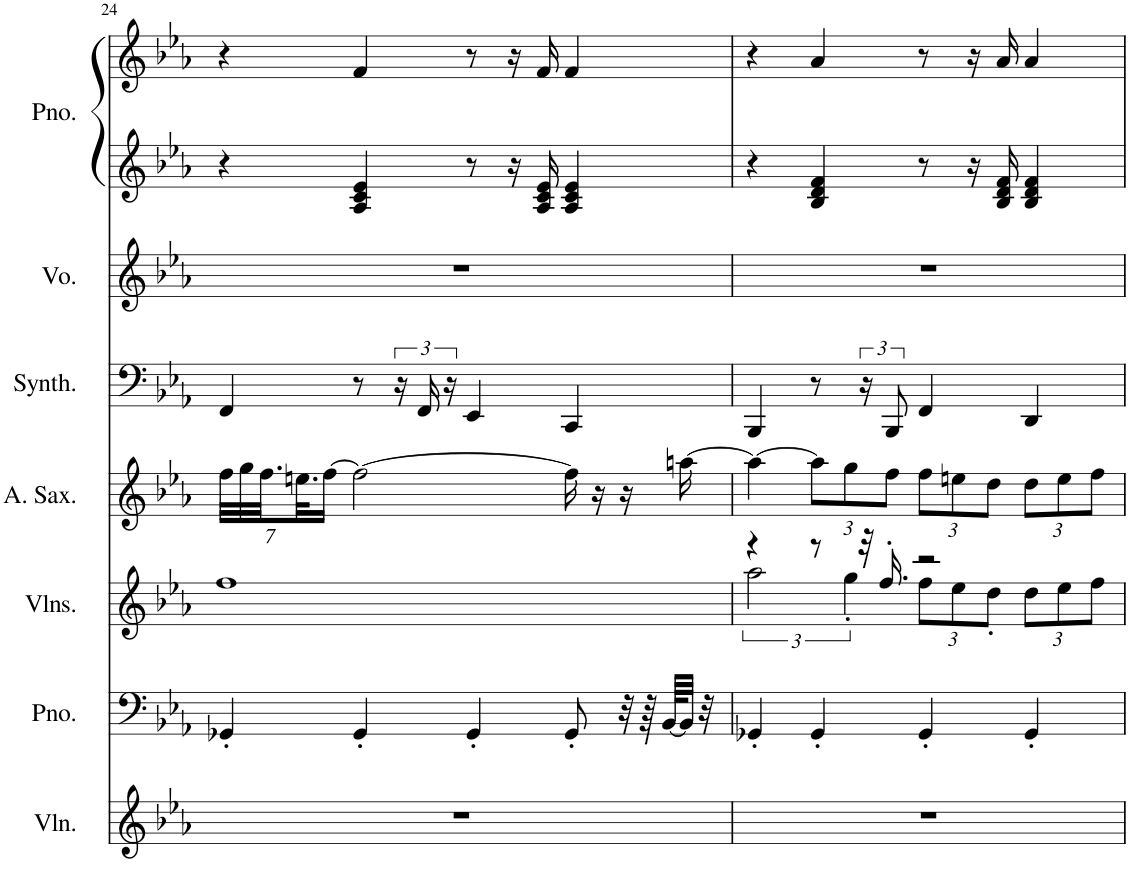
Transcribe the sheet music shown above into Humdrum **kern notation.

**kern	**kern	**kern	**kern	**kern	**kern	**kern	**kern
*part7	*part6	*part5	*part4	*part3	*part2	*part1	*part1
*staff8	*staff7	*staff6	*staff5	*staff4	*staff3	*staff2	*staff1
*I"Violin, Piccicato	*I"Piano, Drum	*I"Violins, String	*I"Alto Saxophone, Alto Sax	*I"Bass Synthesizer, Bass	*I"Voice, Vokal	*I"Piano, Piano	*
*I'Vln.	*I'Pno.	*I'Vlns.	*I'A. Sax.	*I'Synth.	*I'Vo.	*I'Pno.	*
!!LO:PB:g=z
*clefG2	*clefF4	*clefG2	*clefG2	*clefF4	*clefG2	*clefG2	*clefG2
*	*	*	*Trd5c9	*	*	*	*
*k[b-e-a-]	*k[b-e-a-]	*k[b-e-a-]	*k[b-e-a-]	*k[b-e-a-]	*k[b-e-a-]	*k[b-e-a-]	*k[b-e-a-]
*M4/4	*M4/4	*M4/4	*M4/4	*M4/4	*M4/4	*M4/4	*M4/4
*	*	*	*Xbrackettup	*	*	*	*
=24	=24	=24	=24	=24	=24	=24	=24
1r	4GG-X'/	1ff	28ff\LLL	4FF/	1r	4r	4r
.	.	.	28gg\	.	.	.	.
.	.	.	28.ff\	.	.	.	.
.	.	.	28.een\J	.	.	.	.
.	.	.	[14ff\JJ	.	.	.	.
.	4GG-'/	.	2ff\_	8r	.	4A-/ 4c/ 4e-/	4f/
.	.	.	.	24r	.	.	.
.	.	.	.	24FF/	.	.	.
.	.	.	.	24r	.	.	.
.	4GG-'/	.	.	4EE-/	.	8r	8r
.	.	.	.	.	.	16r	16r
.	.	.	.	.	.	16A-/ 16c/ 16e-/	16f/
.	8GG-'/	.	16ff\]	4CC/	.	4A-/ 4c/ 4e-/	4f/
.	.	.	16r	.	.	.	.
.	32r	.	16r	.	.	.	.
.	64r	.	.	.	.	.	.
.	[64BB-/KLLL	.	.	.	.	.	.
.	32BB-/JJJ]	.	[16aan\	.	.	.	.
.	32r	.	.	.	.	.	.
=25	=25	=25	=25	=25	=25	=25	=25
*	*	*^	*	*	*	*	*
1r	4GG-X'/	4r	3aa-\	4aa\_	4BBB-/	1r	4r	4r
.	4GG-'/	8r	.	12aa\L]	8r	.	4B-/ 4d/ 4f/	4a-/
.	.	.	6gg'\	12gg\	.	.	.	.
.	.	32r	.	.	24r	.	.	.
.	.	16.ff'/	.	.	.	.	.	.
.	.	.	.	12ff\J	12BBB-/	.	.	.
*	*	*	*Xbrackettup	*	*	*	*	*
.	4GG-'/	2r	12ff\L	12ff\L	4FF/	.	8r	8r
.	.	.	12ee-\	12een\	.	.	.	.
.	.	.	.	.	.	.	16r	16r
.	.	.	12dd'\J	12dd\J	.	.	.	.
.	.	.	.	.	.	.	16B-/ 16d/ 16f/	16a-/
.	4GG-'/	.	12dd\L	12dd\L	4DD/	.	4B-/ 4d/ 4f/	4a-/
.	.	.	12ee-\	12ee\	.	.	.	.
.	.	.	12ff\J	12ff\J	.	.	.	.
*	*	*v	*v	*	*	*	*	*
=	=	=	=	=	=	=	=
*-	*-	*-	*-	*-	*-	*-	*-
